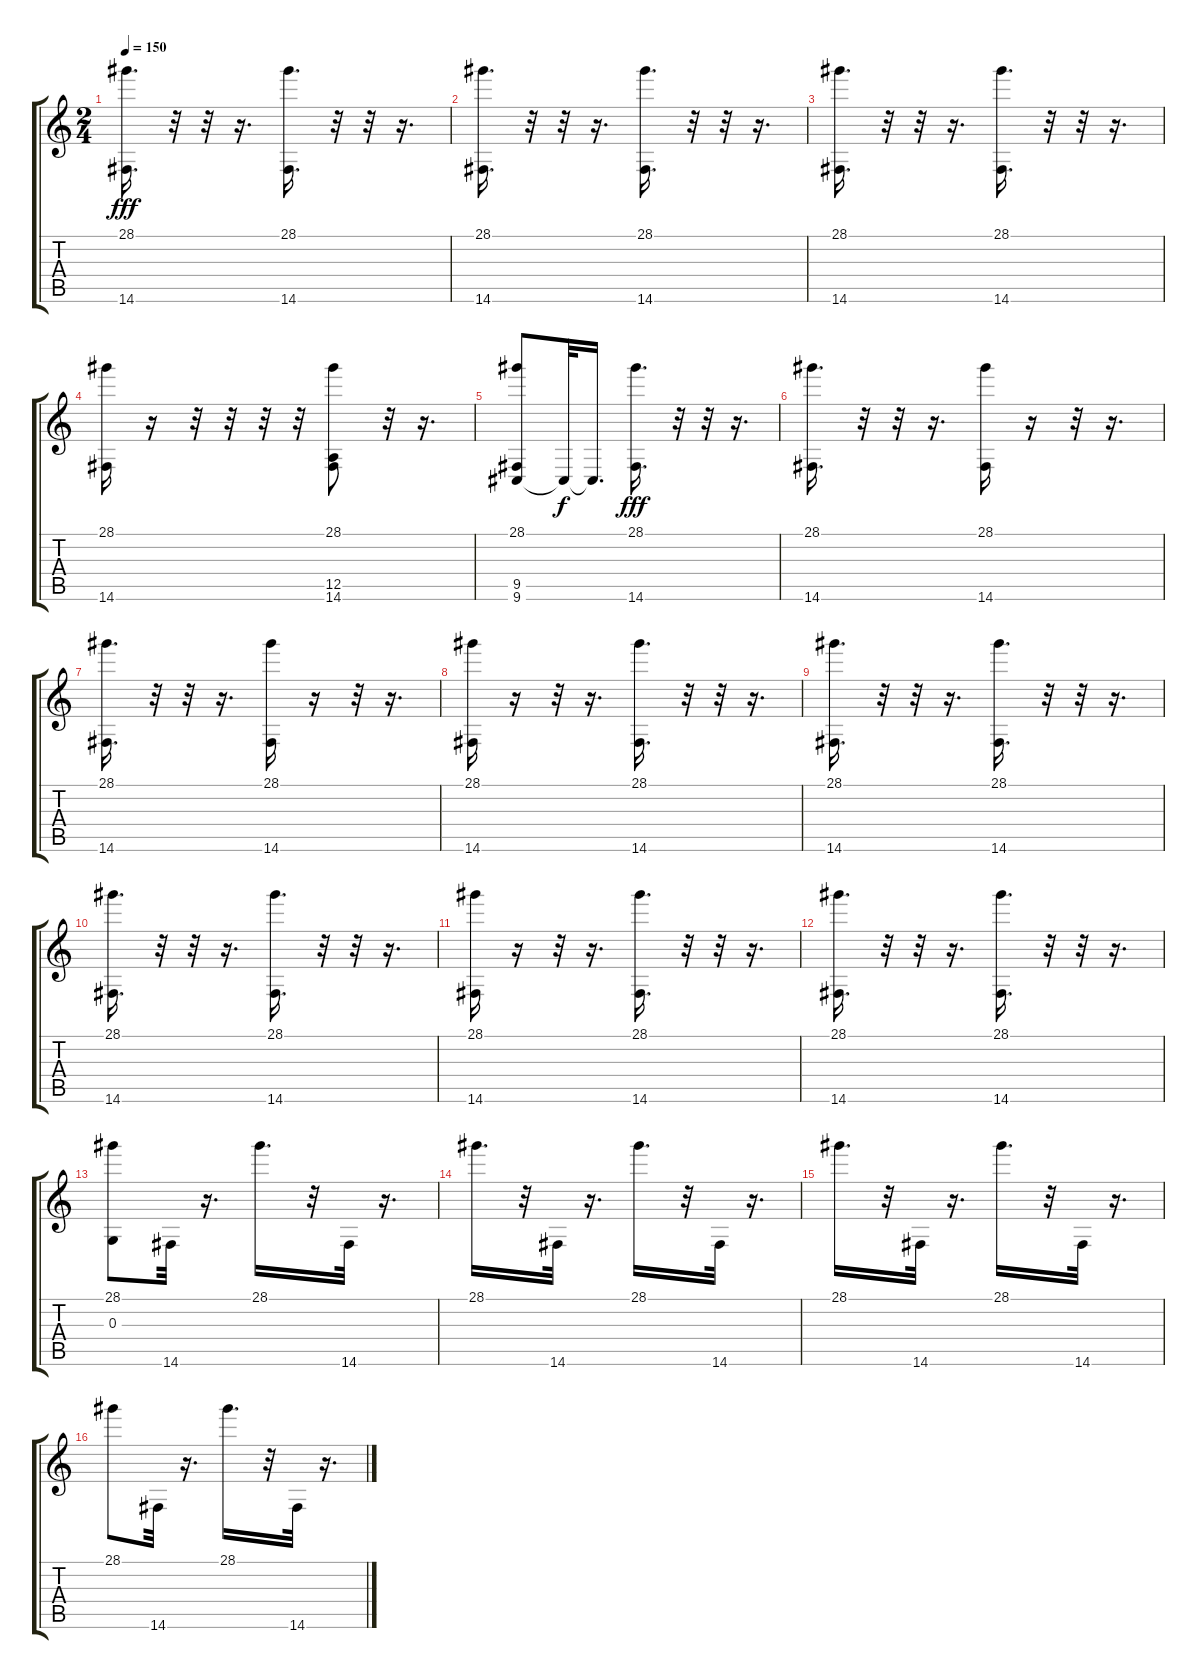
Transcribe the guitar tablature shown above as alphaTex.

\track "" {instrument acousticgrandpiano}
\staff {score tabs}
\tuning (E4 B3 G3 D3 A2 E2) {hide}
\ts (2 4)
\tempo 150
\clef g2
\ks c
(28.1 14.6).16{d dy fff} r.32 r.32 r.16{d} (28.1 14.6).16{d} r.32 r.32 r.16{d} |
(28.1 14.6).16{d} r.32 r.32 r.16{d} (28.1 14.6).16{d} r.32 r.32 r.16{d} |
(28.1 14.6).16{d} r.32 r.32 r.16{d} (28.1 14.6).16{d} r.32 r.32 r.16{d} |
(28.1 14.6).16 r.16 r.32 r.32 r.32 r.32 (28.1 12.5 14.6).8 r.32 r.16{d} |
(28.1 9.5 9.6).8 9.6{t}.32{dy f} 9.6{t}.16{d} (28.1 14.6).16{d dy fff} r.32 r.32 r.16{d} |
(28.1 14.6).16{d} r.32 r.32 r.16{d} (28.1 14.6).16 r.16 r.32 r.16{d} |
(28.1 14.6).16{d} r.32 r.32 r.16{d} (28.1 14.6).16 r.16 r.32 r.16{d} |
(28.1 14.6).16 r.16 r.32 r.16{d} (28.1 14.6).16{d} r.32 r.32 r.16{d} |
(28.1 14.6).16{d} r.32 r.32 r.16{d} (28.1 14.6).16{d} r.32 r.32 r.16{d} |
(28.1 14.6).16{d} r.32 r.32 r.16{d} (28.1 14.6).16{d} r.32 r.32 r.16{d} |
(28.1 14.6).16 r.16 r.32 r.16{d} (28.1 14.6).16{d} r.32 r.32 r.16{d} |
(28.1 14.6).16{d} r.32 r.32 r.16{d} (28.1 14.6).16{d} r.32 r.32 r.16{d} |
(28.1 0.3).8 14.6.32 r.16{d} 28.1.16{d} r.32 14.6.32 r.16{d} |
28.1.16{d} r.32 14.6.32 r.16{d} 28.1.16{d} r.32 14.6.32 r.16{d} |
28.1.16{d} r.32 14.6.32 r.16{d} 28.1.16{d} r.32 14.6.32 r.16{d} |
28.1.8 14.6.32 r.16{d} 28.1.16{d} r.32 14.6.32 r.16{d}
